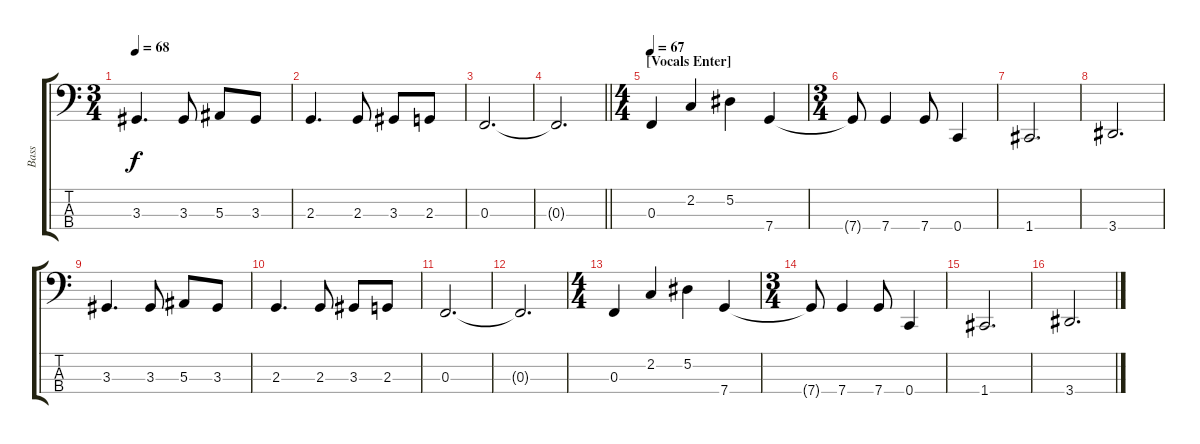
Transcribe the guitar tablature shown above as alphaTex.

\track ("Bass" "Bass") {instrument electricbasspick}
\staff {score tabs}
\tuning (Eb2 Bb1 F1 C1) {hide}
\ts (3 4)
\tempo 68
\clef f4
\ks c
3.3.4{d dy f} 3.3.8 5.3.8 3.3.8 |
2.3.4{d} 2.3.8 3.3.8 2.3.8 |
0.3.2{d} |
\barLineRight lightlight
0.3{t}.2{d} |
\ts (4 4)
\section ("" "[Vocals Enter]")
\tempo 67
0.3.4 2.2.4 5.2.4 7.4.4 |
\ts (3 4)
7.4{t}.8 7.4.4 7.4.8 0.4.4 |
1.4.2{d} |
3.4.2{d} |
3.3.4{d} 3.3.8 5.3.8 3.3.8 |
2.3.4{d} 2.3.8 3.3.8 2.3.8 |
0.3.2{d} |
0.3{t}.2{d} |
\ts (4 4)
0.3.4 2.2.4 5.2.4 7.4.4 |
\ts (3 4)
7.4{t}.8 7.4.4 7.4.8 0.4.4 |
1.4.2{d} |
3.4.2{d}
